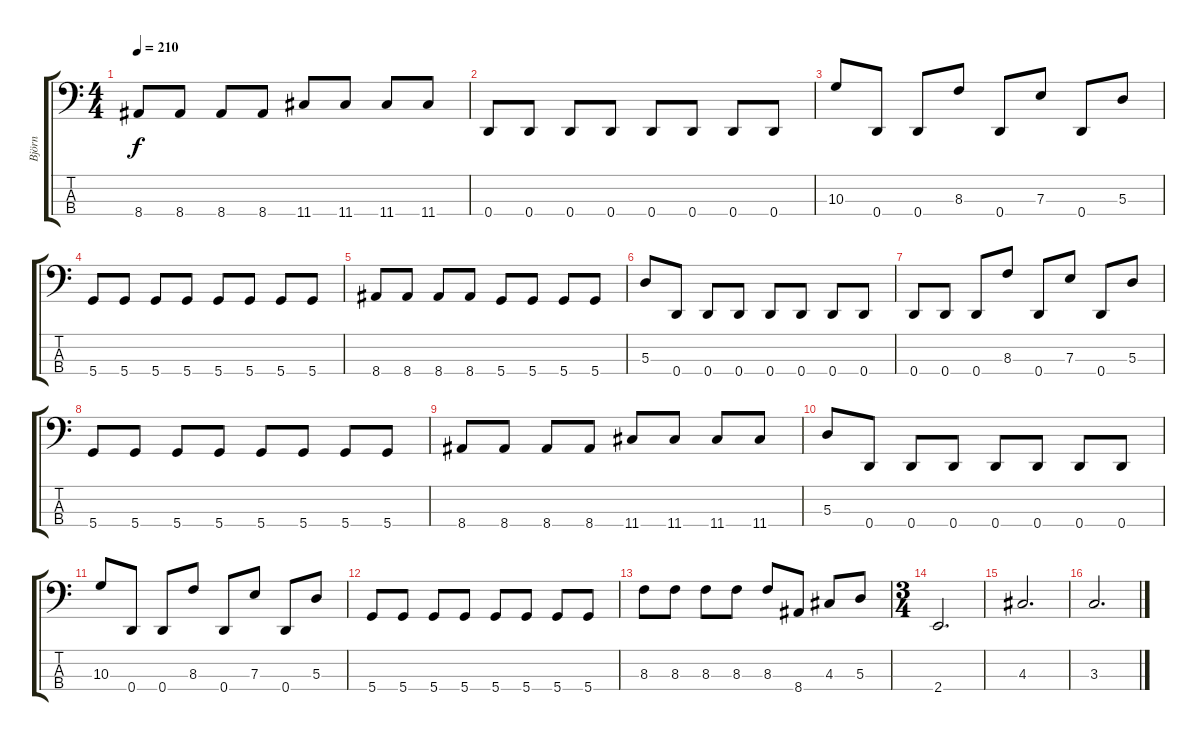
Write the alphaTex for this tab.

\track ("Björn" "Björn") {instrument electricbassfinger}
\staff {score tabs}
\tuning (G2 D2 A1 D1) {hide}
\ts (4 4)
\tempo 210
\clef f4
\ks c
8.4.8{dy f} 8.4.8 8.4.8 8.4.8 11.4.8 11.4.8 11.4.8 11.4.8 |
0.4.8 0.4.8 0.4.8 0.4.8 0.4.8 0.4.8 0.4.8 0.4.8 |
10.3.8 0.4.8 0.4.8 8.3.8 0.4.8 7.3.8 0.4.8 5.3.8 |
5.4.8 5.4.8 5.4.8 5.4.8 5.4.8 5.4.8 5.4.8 5.4.8 |
8.4.8 8.4.8 8.4.8 8.4.8 5.4.8 5.4.8 5.4.8 5.4.8 |
5.3.8 0.4.8 0.4.8 0.4.8 0.4.8 0.4.8 0.4.8 0.4.8 |
0.4.8 0.4.8 0.4.8 8.3.8 0.4.8 7.3.8 0.4.8 5.3.8 |
5.4.8 5.4.8 5.4.8 5.4.8 5.4.8 5.4.8 5.4.8 5.4.8 |
8.4.8 8.4.8 8.4.8 8.4.8 11.4.8 11.4.8 11.4.8 11.4.8 |
5.3.8 0.4.8 0.4.8 0.4.8 0.4.8 0.4.8 0.4.8 0.4.8 |
10.3.8 0.4.8 0.4.8 8.3.8 0.4.8 7.3.8 0.4.8 5.3.8 |
5.4.8 5.4.8 5.4.8 5.4.8 5.4.8 5.4.8 5.4.8 5.4.8 |
8.3.8 8.3.8 8.3.8 8.3.8 8.3.8 8.4.8 4.3.8 5.3.8 |
\ts (3 4)
2.4.2{d} |
4.3.2{d} |
3.3.2{d}
